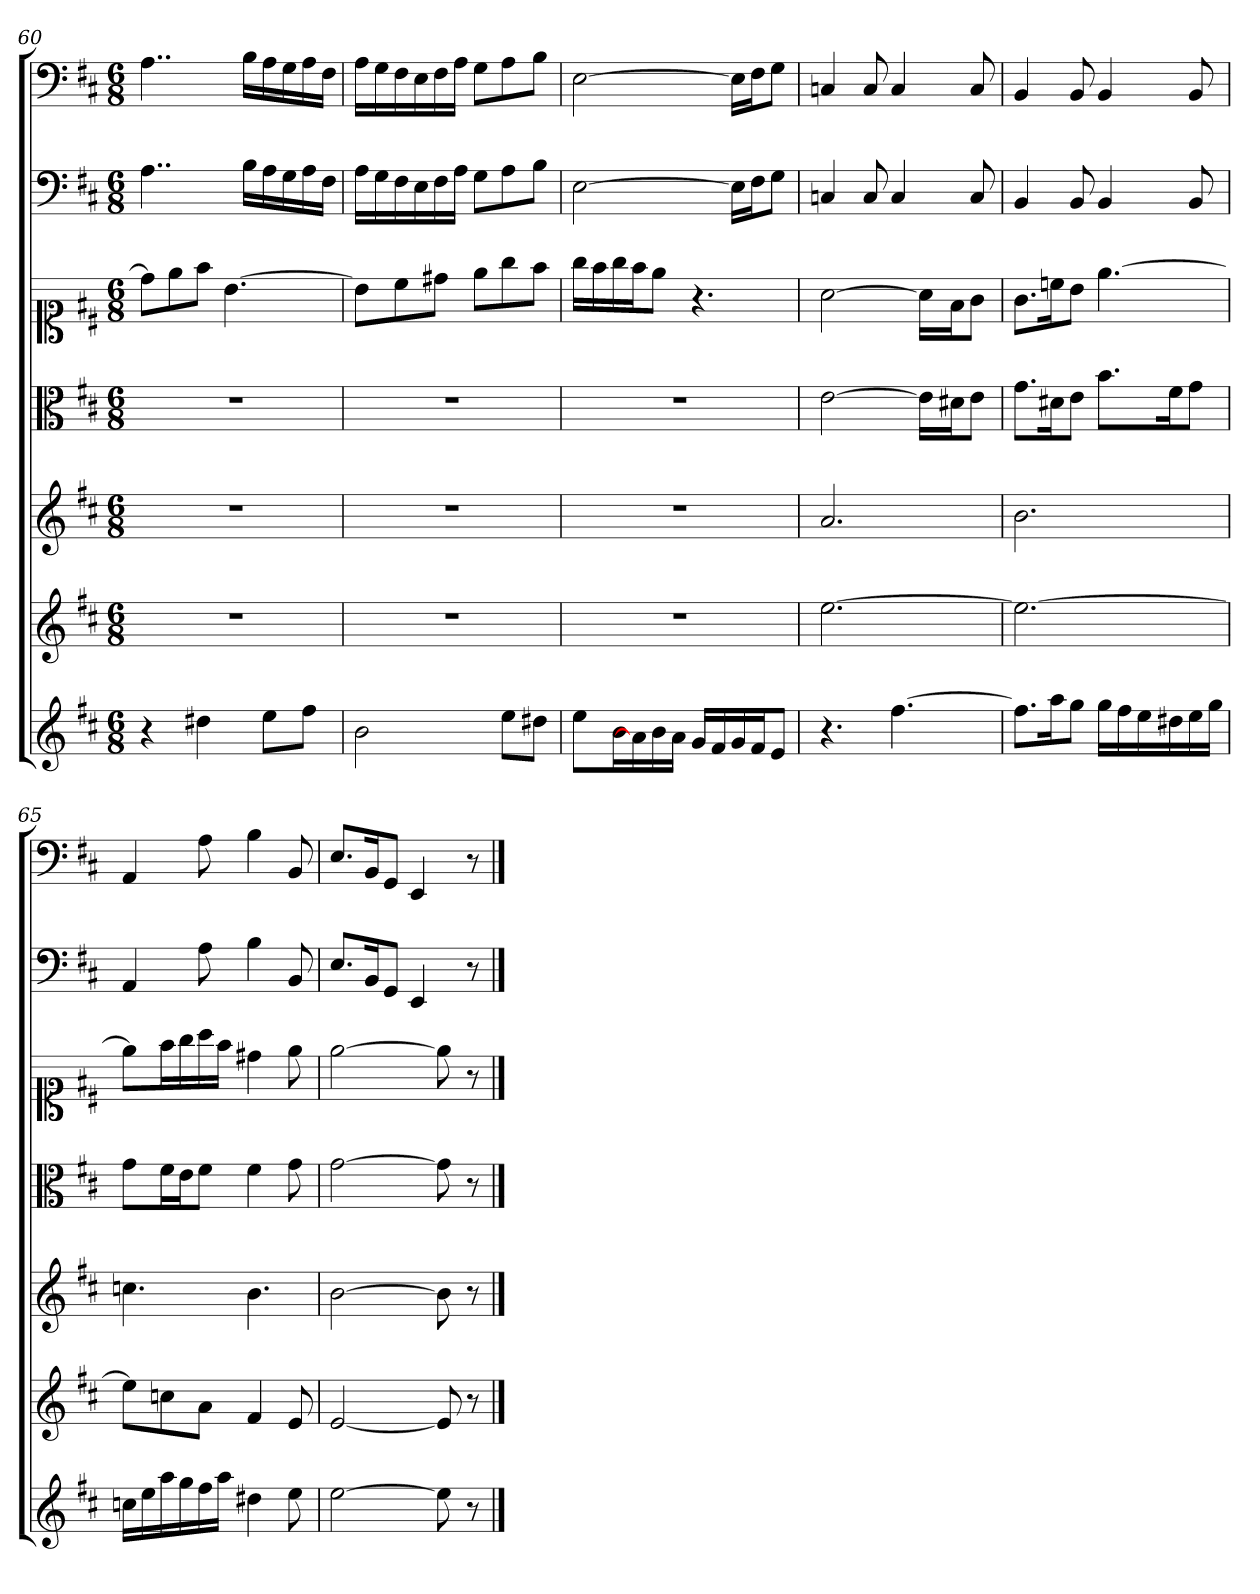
**kern	**kern	**kern	**kern	**kern	**kern	**kern
*part7	*part6	*part5	*part4	*part3	*part2	*part1
*staff7	*staff6	*staff5	*staff4	*staff3	*staff2	*staff1
*	*	*	*clefC3	*clefC1	*clefF4	*clefF4
*k[f#c#]	*k[f#c#]	*k[f#c#]	*k[f#c#]	*k[f#c#]	*k[f#c#]	*k[f#c#]
*b:	*b:	*b:	*b:	*b:	*b:	*b:
*M6/8	*M6/8	*M6/8	*M6/8	*M6/8	*M6/8	*M6/8
=60	=60	=60	=60	=60	=60	=60
4r	2.r	2.r	2.r	8dd#\L]	4..A	4..A
.	.	.	.	8ee\	.	.
4dd#X	.	.	.	8ff#\J	.	.
.	.	.	.	[4.b	.	.
.	.	.	.	.	16B\LL	16B\LL
8eeL	.	.	.	.	16A\	16A\
.	.	.	.	.	16G\	16G\
8ff#J	.	.	.	.	16A\	16A\
.	.	.	.	.	16F#\JJ	16F#\JJ
=61	=61	=61	=61	=61	=61	=61
2b	2.r	2.r	2.r	8b\L]	16A\LL	16A\LL
.	.	.	.	.	16G\	16G\
.	.	.	.	8cc#\	16F#\	16F#\
.	.	.	.	.	16E\	16E\
.	.	.	.	8dd#X\J	16F#\	16F#\
.	.	.	.	.	16A\JJ	16A\JJ
.	.	.	.	8ee\L	8G\L	8G\L
8eeL	.	.	.	8gg\	8A\	8A\
8dd#XJ	.	.	.	8ff#\J	8B\J	8B\J
=62	=62	=62	=62	=62	=62	=62
8eeL	2.r	2.r	2.r	16gg\LL	[2E	[2E
.	.	.	.	16ff#\	.	.
16bL	.	.	.	16gg\	.	.
16a]	.	.	.	16ff#\J	.	.
16b	.	.	.	8ee\J	.	.
16aJJ	.	.	.	.	.	.
16gLL	.	.	.	4.r	.	.
16f#	.	.	.	.	.	.
16g	.	.	.	.	16E\LL]	16E\LL]
16f#J	.	.	.	.	16F#\J	16F#\J
8eJ	.	.	.	.	8G\J	8G\J
=63	=63	=63	=63	=63	=63	=63
4.r	[2.ee	2.a	[2e	[2a	4Cn	4Cn
.	.	.	.	.	8C	8C
[4.ff#	.	.	.	.	4C	4C
.	.	.	16e\LL]	16a\LL]	.	.
.	.	.	16d#X\J	16f#\J	.	.
.	.	.	8e\J	8g\J	8C	8C
=64	=64	=64	=64	=64	=64	=64
8.ff#L]	2.ee_	2.b	8.g\L	8.g\L	4BB	4BB
16aaK	.	.	16d#X\K	16ccn\K	.	.
8ggJ	.	.	8e\J	8b\J	8BB	8BB
16ggLL	.	.	8.b\L	[4.ee	4BB	4BB
16ff#	.	.	.	.	.	.
16ee	.	.	.	.	.	.
16dd#X	.	.	16f#\K	.	.	.
16ee	.	.	8g\J	.	8BB	8BB
16ggJJ	.	.	.	.	.	.
=65	=65	=65	=65	=65	=65	=65
16ccnLL	8eeL]	4.ccn	8g\L	8ee\L]	4AA	4AA
16ee	.	.	.	.	.	.
16aa	8ccn	.	16f#\L	16ff#\L	.	.
16gg	.	.	16e\J	16gg\	.	.
16ff#	8aJ	.	8f#\J	16aa\	8A	8A
16aaJJ	.	.	.	16ff#\JJ	.	.
4dd#X	4f#	4.b	4f#	4dd#X	4B	4B
8ee	8e	.	8g	8ee	8BB	8BB
=66	=66	=66	=66	=66	=66	=66
[2ee	[2e	[2b	[2g	[2ee	8.E/L	8.E/L
.	.	.	.	.	16BB/K	16BB/K
.	.	.	.	.	8GG/J	8GG/J
.	.	.	.	.	4EE	4EE
8ee]	8e]	8b]	8g]	8ee]	.	.
8r	8r	8r	8r	8r	8r	8r
==	==	==	==	==	==	==
*-	*-	*-	*-	*-	*-	*-
